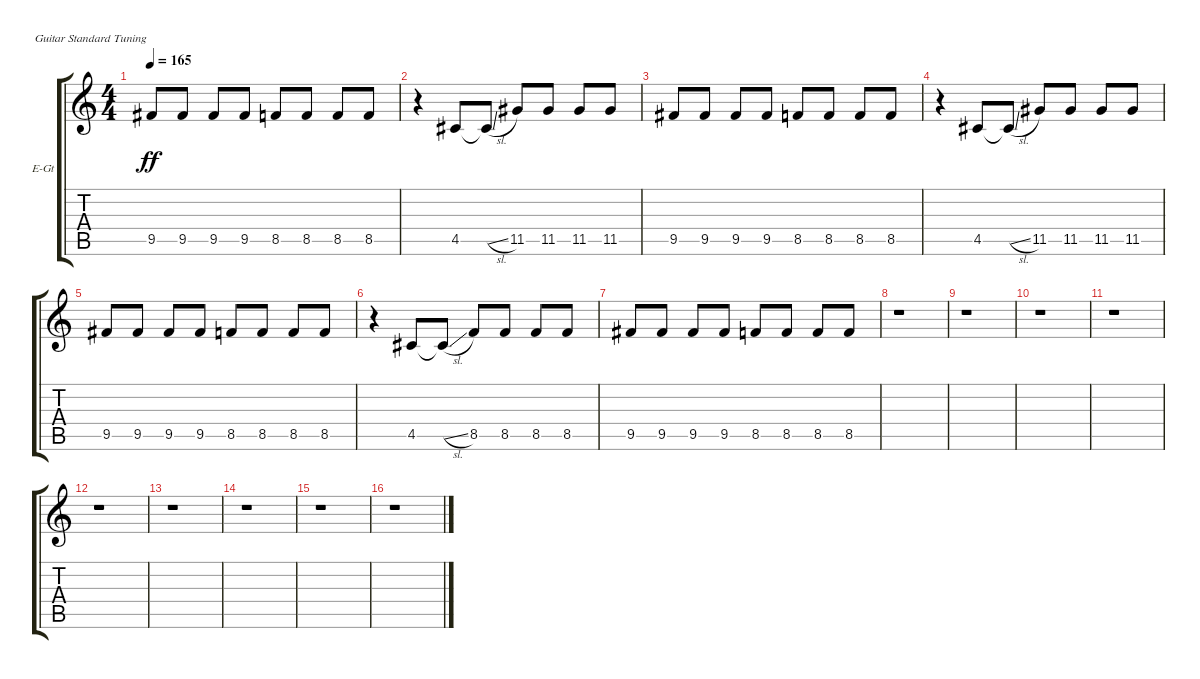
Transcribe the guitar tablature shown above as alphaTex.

\defaultSystemsLayout 4
\bracketExtendMode groupsimilarinstruments
\firstSystemTrackNameOrientation horizontal
\otherSystemsTrackNameOrientation horizontal
\track ("Fear" "E-Gt") {instrument distortionguitar}
\staff {score tabs}
\tuning (E4 B3 G3 D3 A2 E2)
\ts (4 4)
\tempo 165
\clef g2
\ks c
9.5.8{dy ff} 9.5.8 9.5.8 9.5.8 8.5.8 8.5.8 8.5.8 8.5.8 |
r.4 4.5.8 4.5{sl t}.8 11.5.8 11.5.8 11.5.8 11.5.8 |
9.5.8 9.5.8 9.5.8 9.5.8 8.5.8 8.5.8 8.5.8 8.5.8 |
r.4 4.5.8 4.5{sl t}.8 11.5.8 11.5.8 11.5.8 11.5.8 |
9.5.8 9.5.8 9.5.8 9.5.8 8.5.8 8.5.8 8.5.8 8.5.8 |
r.4 4.5.8 4.5{sl t}.8 8.5.8 8.5.8 8.5.8 8.5.8 |
9.5.8 9.5.8 9.5.8 9.5.8 8.5.8 8.5.8 8.5.8 8.5.8 |
r.1 |
r.1 |
r.1 |
r.1 |
r.1 |
r.1 |
r.1 |
r.1 |
r.1
